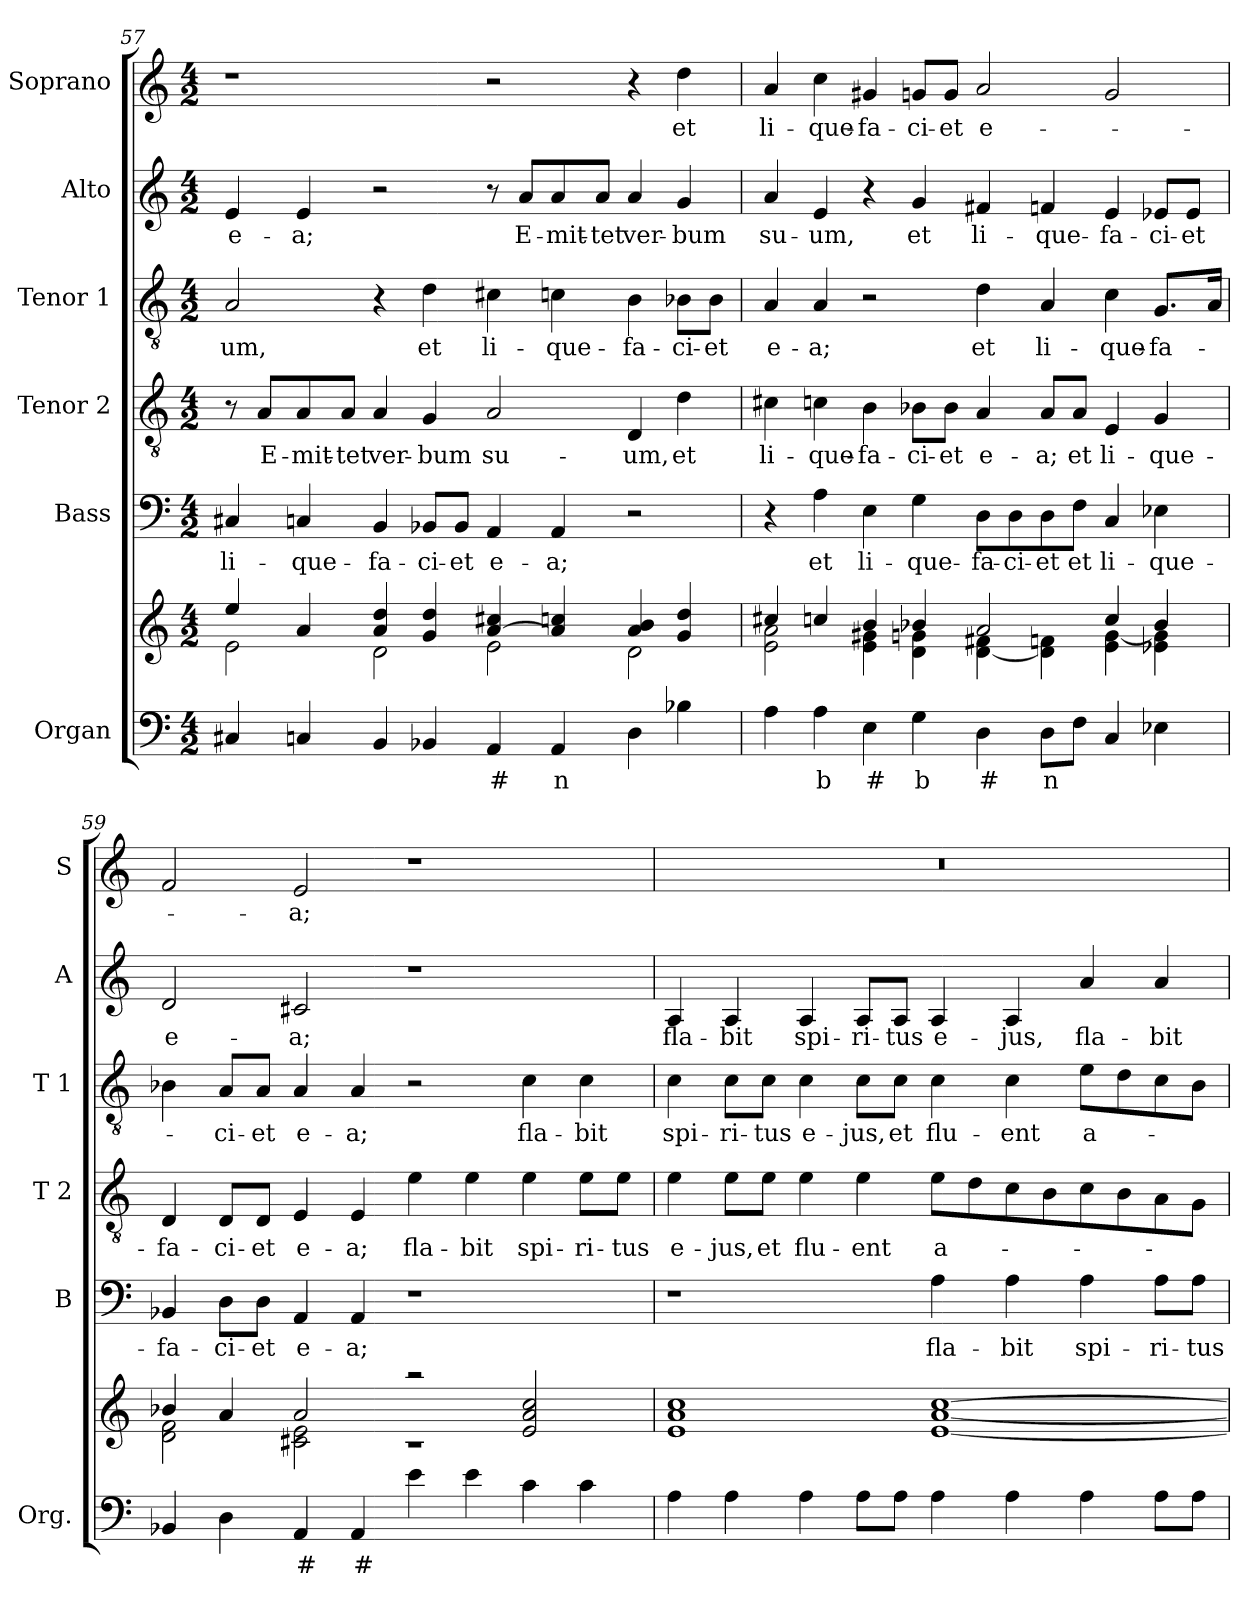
**kern	**text	**kern	**kern	**text	**kern	**text	**kern	**text	**kern	**text	**kern	**text
*part6	*part6	*part6	*part5	*part5	*part4	*part4	*part3	*part3	*part2	*part2	*part1	*part1
*staff7	*staff7	*staff6	*staff5	*staff5	*staff4	*staff4	*staff3	*staff3	*staff2	*staff2	*staff1	*staff1
*I"Organ	*	*	*I"Bass	*	*I"Tenor 2	*	*I"Tenor 1	*	*I"Alto	*	*I"Soprano	*
*I'Org.	*	*	*I'B	*	*I'T 2	*	*I'T 1	*	*I'A	*	*I'S	*
!!LO:LB:g=z
*clefF4	*	*clefG2	*clefF4	*	*clefGv2	*	*clefGv2	*	*clefG2	*	*clefG2	*
*k[]	*	*k[]	*k[]	*	*k[]	*	*k[]	*	*k[]	*	*k[]	*
*M4/2	*	*M4/2	*M4/2	*	*M4/2	*	*M4/2	*	*M4/2	*	*M4/2	*
=57	=57	=57	=57	=57	=57	=57	=57	=57	=57	=57	=57	=57
*	*	*^	*	*	*	*	*	*	*	*	*	*
!	!	!	!	!	!LO:LY:b	!	!	!	!LO:LY:b	!	!LO:LY:b	!	!
4C#X/	.	4ee!/	2e!\	4C#X/	li-	8r	.	2A/	-um,	4e/	e-	1r	.
!	!	!	!	!	!	!	!LO:LY:b	!	!	!	!	!	!
.	.	.	.	.	.	8A/L	E-	.	.	.	.	.	.
!	!	!	!	!	!LO:LY:b	!	!LO:LY:b	!	!	!	!LO:LY:b	!	!
4Cn/	.	4a!/	.	4Cn/	-que-	8A/	-mit-	.	.	4e/	-a;	.	.
!	!	!	!	!	!	!	!LO:LY:b	!	!	!	!	!	!
.	.	.	.	.	.	8A/J	-tet	.	.	.	.	.	.
!	!	!	!	!	!LO:LY:b	!	!LO:LY:b	!	!	!	!	!	!
4BB/	.	4a!/ 4dd!/	2d!\	4BB/	-fa-	4A/	ver-	4r	.	2r	.	.	.
!	!	!	!	!	!LO:LY:b	!	!LO:LY:b	!	!LO:LY:b	!	!	!	!
4BB-X/	.	4g!/ 4dd!/	.	8BB-X/L	-ci-	4G/	-bum	4d\	et	.	.	.	.
!	!	!	!	!	!LO:LY:b	!	!	!	!	!	!	!	!
.	.	.	.	8BB-/J	-et	.	.	.	.	.	.	.	.
!	!LO:LY:b	!	!	!	!LO:LY:b	!	!LO:LY:b	!	!LO:LY:b	!	!	!	!
4AA/	#	[4a!/ 4cc#X!/	2e!\	4AA/	e-	2A/	su-	4c#X\	li-	8r	.	2r	.
!	!	!	!	!	!	!	!	!	!	!	!LO:LY:b	!	!
.	.	.	.	.	.	.	.	.	.	8a/L	E-	.	.
!	!LO:LY:b	!	!	!	!LO:LY:b	!	!	!	!LO:LY:b	!	!LO:LY:b	!	!
4AA/	n	4a!/] 4ccn!/	.	4AA/	-a;	.	.	4cn\	-que-	8a/	-mit-	.	.
!	!	!	!	!	!	!	!	!	!	!	!LO:LY:b	!	!
.	.	.	.	.	.	.	.	.	.	8a/J	-tet	.	.
!	!	!	!	!	!	!	!LO:LY:b	!	!LO:LY:b	!	!LO:LY:b	!	!
4D\	.	4a!/ 4b!/	2d!\	2r	.	4D/	-um,	4B\	-fa-	4a/	ver-	4r	.
!	!	!	!	!	!	!	!LO:LY:b	!	!LO:LY:b	!	!LO:LY:b	!	!LO:LY:b
4B-X\	.	4g!/ 4dd!/	.	.	.	4d\	et	8B-X\L	-ci-	4g/	-bum	4dd\	et
!	!	!	!	!	!	!	!	!	!LO:LY:b	!	!	!	!
.	.	.	.	.	.	.	.	8B-\J	-et	.	.	.	.
=58	=58	=58	=58	=58	=58	=58	=58	=58	=58	=58	=58	=58	=58
!	!	!	!	!	!	!	!LO:LY:b	!	!LO:LY:b	!	!LO:LY:b	!	!LO:LY:b
4A\	.	4cc#X!/	2e!\ 2a!\	4r	.	4c#X\	li-	4A/	e-	4a/	su-	4a/	li-
!	!LO:LY:b	!	!	!	!LO:LY:b	!	!LO:LY:b	!	!LO:LY:b	!	!LO:LY:b	!	!LO:LY:b
4A\	b	4ccn!/	.	4A\	et	4cn\	-que-	4A/	-a;	4e/	-um,	4cc\	-que-
!	!LO:LY:b	!	!	!	!LO:LY:b	!	!LO:LY:b	!	!	!	!	!	!LO:LY:b
4E\	#	4b!/	4e!\ 4g#X!\	4E\	li-	4B\	-fa-	2r	.	4r	.	4g#X/	-fa-
!	!LO:LY:b	!	!	!	!LO:LY:b	!	!LO:LY:b	!	!	!	!LO:LY:b	!	!LO:LY:b
4G\	b	4b-X!/	4d!\ 4gn!\	4G\	-que-	8B-X\L	-ci-	.	.	4g/	et	8gn/L	-ci-
!	!	!	!	!	!	!	!LO:LY:b	!	!	!	!	!	!LO:LY:b
.	.	.	.	.	.	8B-\J	-et	.	.	.	.	8g/J	-et
!	!LO:LY:b	!	!	!	!LO:LY:b	!	!LO:LY:b	!	!LO:LY:b	!	!LO:LY:b	!	!LO:LY:b
4D\	#	2a!/	[4d!\ 4f#X!\	8D\L	-fa-	4A/	e-	4d\	et	4f#X/	li-	2a/	e-
!	!	!	!	!	!LO:LY:b	!	!	!	!	!	!	!	!
.	.	.	.	8D\	-ci-	.	.	.	.	.	.	.	.
!	!LO:LY:b	!	!	!	!LO:LY:b	!	!LO:LY:b	!	!LO:LY:b	!	!LO:LY:b	!	!
8D\L	n	.	4d!\] 4fn!\	8D\	-et	8A/L	-a;	4A/	li-	4fn/	-que-	.	.
!	!	!	!	!	!LO:LY:b	!	!LO:LY:b	!	!	!	!	!	!
8F\J	.	.	.	8F\J	et	8A/J	et	.	.	.	.	.	.
!	!	!	!	!	!LO:LY:b	!	!LO:LY:b	!	!LO:LY:b	!	!LO:LY:b	!	!
4C/	.	4cc!/	4e!\ [4g!\	4C/	li-	4E/	li-	4c\	-que-	4e/	-fa-	2g/	.
!	!	!	!	!	!LO:LY:b	!	!LO:LY:b	!	!LO:LY:b	!	!LO:LY:b	!	!
4E-X\	.	4b-!/	4e-X!\ 4g!\]	4E-X\	-que-	4G/	-que-	8.G/L	-fa-	8e-X/L	-ci-	.	.
!	!	!	!	!	!	!	!	!	!	!	!LO:LY:b	!	!
.	.	.	.	.	.	.	.	.	.	8e-/J	-et	.	.
.	.	.	.	.	.	.	.	16A/Jk	.	.	.	.	.
!!LO:PB:g=z
=59	=59	=59	=59	=59	=59	=59	=59	=59	=59	=59	=59	=59	=59
!	!	!	!	!	!LO:LY:b	!	!LO:LY:b	!	!	!	!LO:LY:b	!	!
4BB-X/	.	4b-X!/	2d!\ 2f!\	4BB-X/	-fa-	4D/	-fa-	4B-X\	.	2d/	e-	2f/	.
!	!	!	!	!	!LO:LY:b	!	!LO:LY:b	!	!LO:LY:b	!	!	!	!
4D\	.	4a!/	.	8D\L	-ci-	8D/L	-ci-	8A/L	-ci-	.	.	.	.
!	!	!	!	!	!LO:LY:b	!	!LO:LY:b	!	!LO:LY:b	!	!	!	!
.	.	.	.	8D\J	-et	8D/J	-et	8A/J	-et	.	.	.	.
!	!LO:LY:b	!	!	!	!LO:LY:b	!	!LO:LY:b	!	!LO:LY:b	!	!LO:LY:b	!	!LO:LY:b
4AA/	#	2a!/	2c#X!\ 2e!\	4AA/	e-	4E/	e-	4A/	e-	2c#X/	-a;	2e/	-a;
!	!LO:LY:b	!	!	!	!LO:LY:b	!	!LO:LY:b	!	!LO:LY:b	!	!	!	!
4AA/	#	.	.	4AA/	-a;	4E/	-a;	4A/	-a;	.	.	.	.
!	!	!	!	!	!	!	!LO:LY:b	!	!	!	!	!	!
4e\	.	2raa	1rc	1r	.	4e\	fla-	2r	.	1r	.	1r	.
!	!	!	!	!	!	!	!LO:LY:b	!	!	!	!	!	!
4e\	.	.	.	.	.	4e\	-bit	.	.	.	.	.	.
!	!	!	!	!	!	!	!LO:LY:b	!	!LO:LY:b	!	!	!	!
4c\	.	2e!/ 2a!/ 2cc!/	.	.	.	4e\	spi-	4c\	fla-	.	.	.	.
!	!	!	!	!	!	!	!LO:LY:b	!	!LO:LY:b	!	!	!	!
4c\	.	.	.	.	.	8e\L	-ri-	4c\	-bit	.	.	.	.
!	!	!	!	!	!	!	!LO:LY:b	!	!	!	!	!	!
.	.	.	.	.	.	8e\J	-tus	.	.	.	.	.	.
*	*	*v	*v	*	*	*	*	*	*	*	*	*	*
=60	=60	=60	=60	=60	=60	=60	=60	=60	=60	=60	=60	=60
!	!	!	!	!	!	!LO:LY:b	!	!LO:LY:b	!	!LO:LY:b	!	!
4A\	.	1e! 1a! 1cc!	1r	.	4e\	e-	4c\	spi-	4A/	fla-	0r	.
!	!	!	!	!	!	!LO:LY:b	!	!LO:LY:b	!	!LO:LY:b	!	!
4A\	.	.	.	.	8e\L	-jus,	8c\L	-ri-	4A/	-bit	.	.
!	!	!	!	!	!	!LO:LY:b	!	!LO:LY:b	!	!	!	!
.	.	.	.	.	8e\J	et	8c\J	-tus	.	.	.	.
!	!	!	!	!	!	!LO:LY:b	!	!LO:LY:b	!	!LO:LY:b	!	!
4A\	.	.	.	.	4e\	flu-	4c\	e-	4A/	spi-	.	.
!	!	!	!	!	!	!LO:LY:b	!	!LO:LY:b	!	!LO:LY:b	!	!
8A\L	.	.	.	.	4e\	-ent	8c\L	-jus,	8A/L	-ri-	.	.
!	!	!	!	!	!	!	!	!LO:LY:b	!	!LO:LY:b	!	!
8A\J	.	.	.	.	.	.	8c\J	et	8A/J	-tus	.	.
!	!	!	!	!LO:LY:b	!	!LO:LY:b	!	!LO:LY:b	!	!LO:LY:b	!	!
4A\	.	[1e! [1a! [1cc!	4A\	fla-	8e\L	a-	4c\	flu-	4A/	e-	.	.
.	.	.	.	.	8d\	.	.	.	.	.	.	.
!	!	!	!	!LO:LY:b	!	!	!	!LO:LY:b	!	!LO:LY:b	!	!
4A\	.	.	4A\	-bit	8c\	.	4c\	-ent	4A/	-jus,	.	.
.	.	.	.	.	8B\	.	.	.	.	.	.	.
!	!	!	!	!LO:LY:b	!	!	!	!LO:LY:b	!	!LO:LY:b	!	!
4A\	.	.	4A\	spi-	8c\	.	8e\L	a-	4a/	fla-	.	.
.	.	.	.	.	8B\	.	8d\	.	.	.	.	.
!	!	!	!	!LO:LY:b	!	!	!	!	!	!LO:LY:b	!	!
8A\L	.	.	8A\L	-ri-	8A\	.	8c\	.	4a/	-bit	.	.
!	!	!	!	!LO:LY:b	!	!	!	!	!	!	!	!
8A\J	.	.	8A\J	-tus	8G\J	.	8B\J	.	.	.	.	.
=	=	=	=	=	=	=	=	=	=	=	=	=
*-	*-	*-	*-	*-	*-	*-	*-	*-	*-	*-	*-	*-
